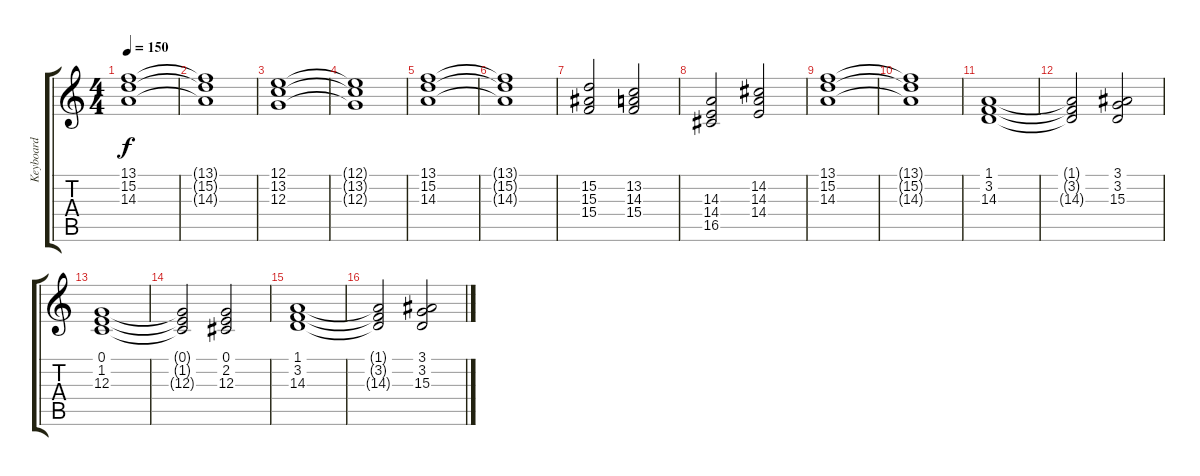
\track ("Keyboard" "Keyboard") {instrument stringensemble1}
\staff {score tabs}
\tuning (E4 B3 G3 D3 A2 E2) {hide}
\ts (4 4)
\tempo 150
\clef g2
\ks c
(13.1 15.2 14.3).1{dy f} |
(13.1{t} 15.2{t} 14.3{t}).1 |
(12.1 13.2 12.3).1 |
(12.1{t} 13.2{t} 12.3{t}).1 |
(13.1 15.2 14.3).1 |
(13.1{t} 15.2{t} 14.3{t}).1 |
(15.2 15.3 15.4).2 (13.2 14.3 15.4).2 |
(14.3 14.4 16.5).2 (14.2 14.3 14.4).2 |
(13.1 15.2 14.3).1 |
(13.1{t} 15.2{t} 14.3{t}).1 |
(1.1 3.2 14.3).1{instrument choiraahs} |
(1.1{t} 3.2{t} 14.3{t}).2 (3.1 3.2 15.3).2 |
(0.1 1.2 12.3).1 |
(0.1{t} 1.2{t} 12.3{t}).2 (0.1 2.2 12.3).2 |
(1.1 3.2 14.3).1{instrument choiraahs} |
(1.1{t} 3.2{t} 14.3{t}).2 (3.1 3.2 15.3).2
